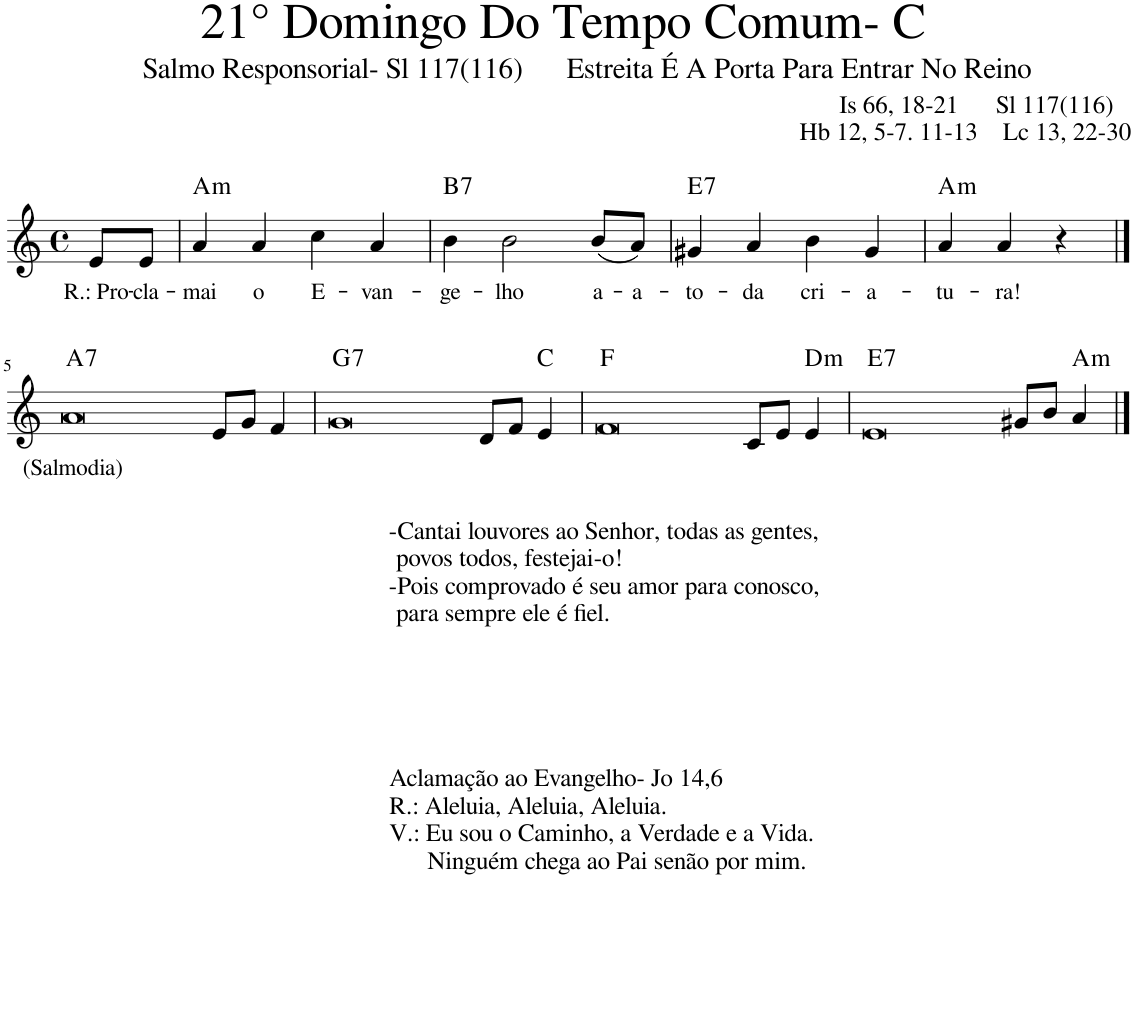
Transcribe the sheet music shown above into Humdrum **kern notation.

**kern	**text	**harte
*part1	*part1	*part1
*staff1	*staff1	*
*I"Voz	*	*
*I'Vo.	*	*
*clefG2	*	*
*k[]	*	*
*M4/4	*	*
*met(c)	*	*
=	=	=
!	!LO:LY:b	!
8e/L	R.: Pro-	.
!	!LO:LY:b	!
8e/J	-cla-	.
=1	=1	=1
!	!LO:LY:b	!LO:H:kt=m
4a/	-mai	A:min
!	!LO:LY:b	!
4a/	o	.
!	!LO:LY:b	!
4cc\	E-	.
!	!LO:LY:b	!
4a/	-van-	.
=2	=2	=2
!	!LO:LY:b	!LO:H:kt=7
4b\	-ge-	B:7
!	!LO:LY:b	!
2b\	-lho	.
!	!LO:LY:b	!
(8b/L	a-	.
!	!LO:LY:b	!
8a/J)	-a-	.
=3	=3	=3
!	!LO:LY:b	!LO:H:kt=7
4g#X/	-to-	E:7
!	!LO:LY:b	!
4a/	-da	.
!	!LO:LY:b	!
4b\	cri-	.
!	!LO:LY:b	!
4g#/	-a-	.
=4	=4	=4
!	!LO:LY:b	!LO:H:kt=m
4a/	-tu-	A:min
!	!LO:LY:b	!
4a/	-ra!	.
4r	.	.
!!LO:LB:g=z
==5	==5	==5
!LO:TX:b:t=-Cantai louvores ao Senhor, todas as gentes,	!	!
!LO:TX:b:t=povos todos, festejai-o!	!	!
!LO:TX:b:t=-Pois comprovado é seu amor para conosco,	!	!
!LO:TX:b:t=para sempre ele é fiel.	!	!
!LO:TX:b:t=Aclamação ao Evangelho- Jo 14,6	!	!
!LO:TX:b:t=R.&colon; Aleluia, Aleluia, Aleluia.	!	!
!LO:TX:b:t=V.&colon; Eu sou o Caminho, a Verdade e a Vida.	!	!
!LO:TX:b:t=Ninguém chega ao Pai senão por mim.	!	!
!	!LO:LY:b	!LO:H:kt=7
[1a	(Salmodia)	A:7
1ryy	.	.
8e/L	.	.
8g/J	.	.
4f/	.	.
=6	=6	=6
!	!	!LO:H:kt=7
[1g	.	G:7
1a]	.	.
8d/L	.	.
8f/J	.	.
4e/	.	C:maj
=7	=7	=7
[1f	.	F:maj
1g]	.	.
8c/L	.	.
8e/J	.	.
!	!	!LO:H:kt=m
4e/	.	D:min
=8	=8	=8
!	!	!LO:H:kt=7
[1e	.	E:7
1f]	.	.
8g#X/L	.	.
8b/J	.	.
!	!	!LO:H:kt=m
4a/	.	A:min
==9	==9	==9
1e]	.	.
=	=	=
*-	*-	*-
